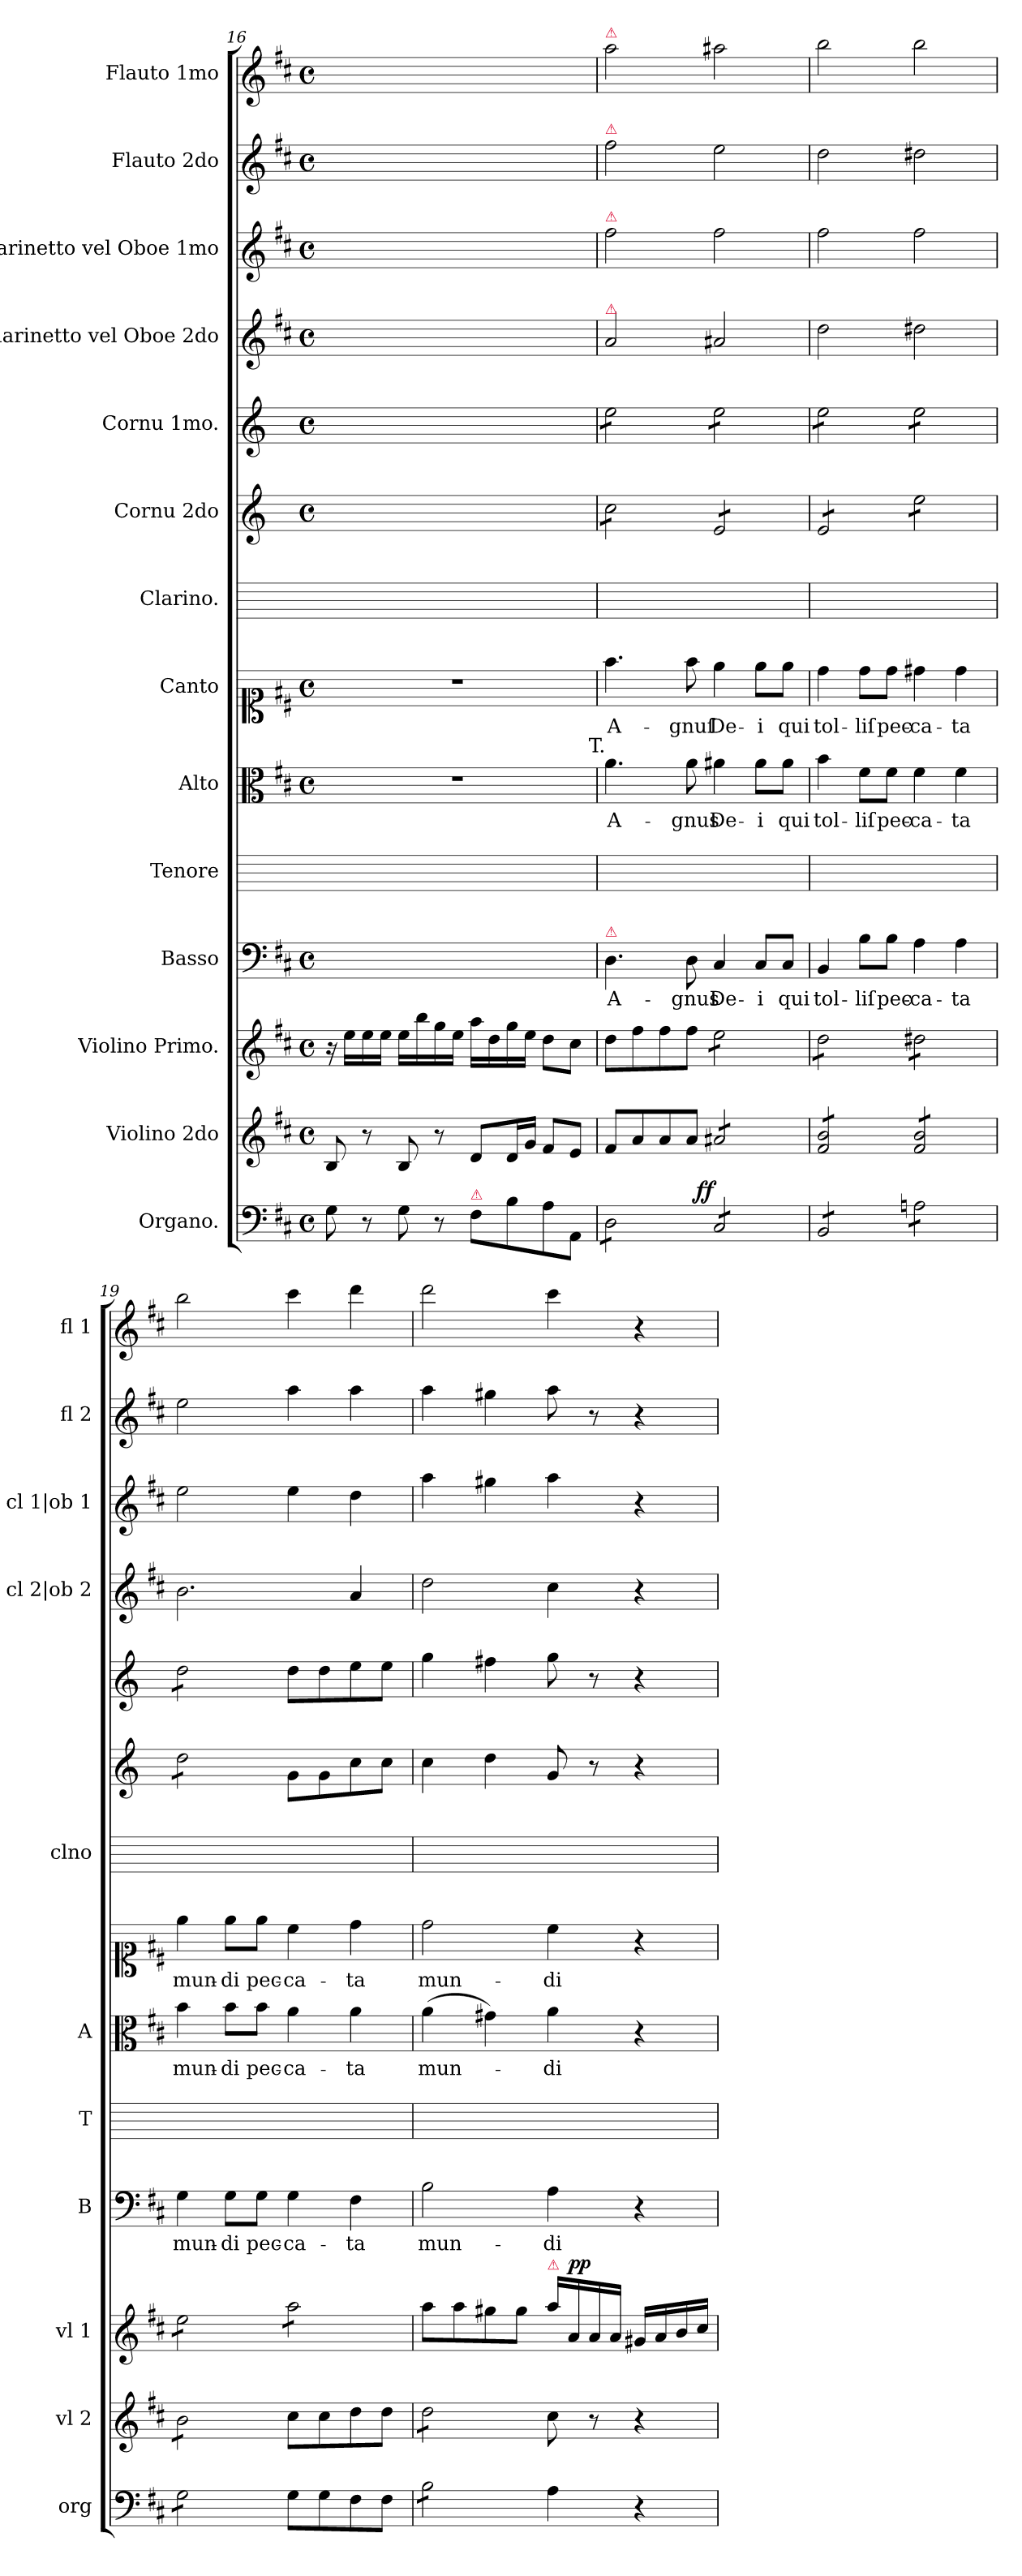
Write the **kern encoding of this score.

**kern	**dynam	**kern	**dynam	**kern	**dynam	**kern	**text	**kern	**kern	**text	**kern	**text	**dynam	**kern	**kern	**dynam	**kern	**dynam	**kern	**kern	**kern	**kern
*part14	*part14	*part13	*part13	*part12	*part12	*part11	*part11	*part10	*part9	*part9	*part8	*part8	*part8	*part7	*part6	*part6	*part5	*part5	*part4	*part3	*part2	*part1
*staff14	*staff14	*staff13	*staff13	*staff12	*staff12	*staff11	*staff11	*staff10	*staff9	*staff9	*staff8	*staff8	*staff8	*staff7	*staff6	*staff6	*staff5	*staff5	*staff4	*staff3	*staff2	*staff1
*I"Organo.	*	*I"Violino 2do	*	*I"Violino Primo.	*	*I"Basso	*	*I"Tenore	*I"Alto	*	*I"Canto	*	*	*I"Clarino.	*I"Cornu 2do	*	*I"Cornu 1mo.	*	*I"Clarinetto vel Oboe 2do	*I"Clarinetto vel Oboe 1mo	*I"Flauto 2do	*I"Flauto 1mo
*I'org	*	*I'vl 2	*	*I'vl 1	*	*I'B	*	*I'T	*I'A	*	*	*	*	*I'clno	*	*	*	*	*I'cl 2|ob 2	*I'cl 1|ob 1	*I'fl 2	*I'fl 1
*clefF4	*	*clefG2	*	*clefG2	*	*clefF4	*	*	*clefC3	*	*clefC1	*	*	*	*clefG2	*	*clefG2	*	*clefG2	*clefG2	*clefG2	*clefG2
*	*	*	*	*	*	*	*	*	*	*	*	*	*	*	*ITrd-1c-2	*	*ITrd-1c-2	*	*	*	*	*
*k[f#c#]	*	*k[f#c#]	*	*k[f#c#]	*	*k[f#c#]	*	*	*k[f#c#]	*	*k[f#c#]	*	*	*	*k[f#c#]	*	*k[f#c#]	*	*k[f#c#]	*k[f#c#]	*k[f#c#]	*k[f#c#]
*D:	*	*D:	*	*D:	*	*D:	*	*	*D:	*	*D:	*	*	*	*D:	*	*D:	*	*D:	*D:	*D:	*D:
*M4/4	*	*M4/4	*	*M4/4	*	*M4/4	*	*	*M4/4	*	*M4/4	*	*	*	*M4/4	*	*M4/4	*	*M4/4	*M4/4	*M4/4	*M4/4
*met(c)	*	*met(c)	*	*met(c)	*	*met(c)	*	*	*met(c)	*	*met(c)	*	*	*	*met(c)	*	*met(c)	*	*met(c)	*met(c)	*met(c)	*met(c)
=16	=16	=16	=16	=16	=16	=16	=16	=16	=16	=16	=16	=16	=16	=16	=16	=16	=16	=16	=16	=16	=16	=16
8G\	.	8B/	.	16r	.	1ryy	.	1ryy	1r	.	1r	.	.	1ryy	1ryy	.	1ryy	.	1ryy	1ryy	1ryy	1ryy
.	.	.	.	16ee\LL	.	.	.	.	.	.	.	.	.	.	.	.	.	.	.	.	.	.
8r	.	8r	.	16ee\	.	.	.	.	.	.	.	.	.	.	.	.	.	.	.	.	.	.
.	.	.	.	16ee\JJ	.	.	.	.	.	.	.	.	.	.	.	.	.	.	.	.	.	.
8G\	.	8B/	.	16ee\LL	.	.	.	.	.	.	.	.	.	.	.	.	.	.	.	.	.	.
.	.	.	.	16bb\	.	.	.	.	.	.	.	.	.	.	.	.	.	.	.	.	.	.
8r	.	8r	.	16gg\	.	.	.	.	.	.	.	.	.	.	.	.	.	.	.	.	.	.
.	.	.	.	16ee\JJ	.	.	.	.	.	.	.	.	.	.	.	.	.	.	.	.	.	.
!LO:TX:a:color=crimson:t=⚠	!	!	!	!	!	!	!	!	!	!	!	!	!	!	!	!	!	!	!	!	!	!
8F#\L	.	8d/L	.	16aa\LL	.	.	.	.	.	.	.	.	.	.	.	.	.	.	.	.	.	.
.	.	.	.	16dd\	.	.	.	.	.	.	.	.	.	.	.	.	.	.	.	.	.	.
8B\	.	16d/L	.	16gg\	.	.	.	.	.	.	.	.	.	.	.	.	.	.	.	.	.	.
.	.	16g/JJ	.	16ee\JJ	.	.	.	.	.	.	.	.	.	.	.	.	.	.	.	.	.	.
8A\	.	8f#/L	.	8dd\L	.	.	.	.	.	.	.	.	.	.	.	.	.	.	.	.	.	.
8AA/J	.	8e/J	.	8cc#\J	.	.	.	.	.	.	.	.	.	.	.	.	.	.	.	.	.	.
=17	=17	=17	=17	=17	=17	=17	=17	=17	=17	=17	=17	=17	=17	=17	=17	=17	=17	=17	=17	=17	=17	=17
!	!	!	!	!	!	!	!	!	!	!	!	!	!	!	!	!	!	!	!	!	!	!LO:TX:a:color=crimson:t=⚠
!	!	!	!	!	!	!	!	!	!	!	!	!	!	!	!	!	!	!	!	!	!LO:TX:a:color=crimson:t=⚠	!
!	!	!	!	!	!	!	!	!	!	!	!	!	!	!	!	!	!	!	!	!LO:TX:a:color=crimson:t=⚠	!	!
!	!	!	!	!	!	!	!	!	!	!	!	!	!	!	!	!	!	!	!LO:TX:a:color=crimson:t=⚠	!	!	!
!	!	!	!	!	!	!	!	!	!	!	!	!	!	!	!	!	!LO:TX:a:color=crimson:t=⚠	!	!	!	!	!
!	!	!	!	!	!	!	!	!	!	!	!	!	!	!	!LO:TX:a:color=crimson:t=⚠	!	!	!	!	!	!	!
!	!	!	!	!	!	!	!	!	!LO:TX:a:rj:t=T.	!	!	!	!	!	!	!	!	!	!	!	!	!
!	!	!	!	!	!	!LO:TX:a:color=crimson:t=⚠	!	!	!	!	!	!	!	!	!	!	!	!	!	!	!	!
!LO:TX:a:t=Tutti	!	!	!	!	!	!	!	!	!	!	!	!	!	!	!	!	!	!	!	!	!	!
!	!	!	!LO:DY:a	!	!LO:DY:a:rj	!	!	!	!	!	!	!	!LO:DY:a:rj	!	!	!LO:DY:a	!	!LO:DY:a:rj	!	!	!	!
*tremolo	*	*	*	*	*	*	*	*	*	*	*	*	*	*	*	*	*	*	*	*	*	*
*	*	*	*	*	*	*	*	*	*	*	*	*	*	*	*tremolo	*	*	*	*	*	*	*
*	*	*	*	*	*	*	*	*	*	*	*	*	*	*	*	*	*tremolo	*	*	*	*	*
8D\L	.	8f#/L	ffor&colon;	8dd\L	ffor&colon;	4.D\	A-	1ryy	4.a\	A-	4.ff#\	A-	ff&colon;	1ryy	8dd\L	ffor&colon;	8ff#\L	ff&colon;	2a/	2ff#\	2ff#\	2aa\
8D\	.	8a/	.	8ff#\	.	.	.	.	.	.	.	.	.	.	8dd\	.	8ff#\	.	.	.	.	.
8D\	.	8a/	.	8ff#\	.	.	.	.	.	.	.	.	.	.	8dd\	.	8ff#\	.	.	.	.	.
8D\J	.	8a/J	.	8ff#\J	.	8D\	-gnus	.	8a\	-gnus	8ff#\	-gnuſ	.	.	8dd\J	.	8ff#\J	.	.	.	.	.
!	!LO:DY:a:rj	!	!	!	!	!	!	!	!	!	!	!	!	!	!	!	!	!	!	!	!	!
*	*	*tremolo	*	*	*	*	*	*	*	*	*	*	*	*	*	*	*	*	*	*	*	*
*	*	*	*	*tremolo	*	*	*	*	*	*	*	*	*	*	*	*	*	*	*	*	*	*
8C#/L	ff.	8a#X/L	.	8ee\L	.	4C#/	De-	.	4a#X\	De-	4ee\	De-	.	.	8f#/L	.	8ff#\L	.	2a#X/	2ff#\	2ee\	2aa#X\
8C#/	.	8a#X/	.	8ee\	.	.	.	.	.	.	.	.	.	.	8f#/	.	8ff#\	.	.	.	.	.
8C#/	.	8a#X/	.	8ee\	.	8C#/L	-i	.	8a#\L	-i	8ee\L	-i	.	.	8f#/	.	8ff#\	.	.	.	.	.
8C#/J	.	8a#X/J	.	8ee\J	.	8C#/J	qui	.	8a#\J	qui	8ee\J	qui	.	.	8f#/J	.	8ff#\J	.	.	.	.	.
=18	=18	=18	=18	=18	=18	=18	=18	=18	=18	=18	=18	=18	=18	=18	=18	=18	=18	=18	=18	=18	=18	=18
8BB/L	.	8f#/ 8b/L	.	8dd\L	.	4BB/	tol-	1ryy	4b\	tol-	4dd\	tol-	.	1ryy	8f#/L	.	8ff#\L	.	2dd\	2ff#\	2dd\	2bb\
8BB/	.	8f#/ 8b/	.	8dd\	.	.	.	.	.	.	.	.	.	.	8f#/	.	8ff#\	.	.	.	.	.
8BB/	.	8f#/ 8b/	.	8dd\	.	8B\L	-liſ	.	8f#\L	-liſ	8dd\L	-liſ	.	.	8f#/	.	8ff#\	.	.	.	.	.
8BB/J	.	8f#/ 8b/J	.	8dd\J	.	8B\J	pec-	.	8f#\J	pec-	8dd\J	pec-	.	.	8f#/J	.	8ff#\J	.	.	.	.	.
8An\L	.	8f#/ 8b/L	.	8dd#X\L	.	4A\	-ca-	.	4f#\	-ca-	4dd#X\	-ca-	.	.	8ff#\L	.	8ff#\L	.	2dd#X\	2ff#\	2dd#X\	2bb\
8An\	.	8f#/ 8b/	.	8dd#X\	.	.	.	.	.	.	.	.	.	.	8ff#\	.	8ff#\	.	.	.	.	.
8An\	.	8f#/ 8b/	.	8dd#X\	.	4A\	-ta	.	4f#\	-ta	4dd#\	-ta	.	.	8ff#\	.	8ff#\	.	.	.	.	.
8An\J	.	8f#/ 8b/J	.	8dd#X\J	.	.	.	.	.	.	.	.	.	.	8ff#\J	.	8ff#\J	.	.	.	.	.
=19	=19	=19	=19	=19	=19	=19	=19	=19	=19	=19	=19	=19	=19	=19	=19	=19	=19	=19	=19	=19	=19	=19
8G\L	.	8b\L	.	8ee\L	.	4G\	mun-	1ryy	4b\	mun-	4ee\	mun-	.	1ryy	8ee\L	.	8ee\L	.	2.b\	2ee\	2ee\	2bb\
8G\	.	8b\	.	8ee\	.	.	.	.	.	.	.	.	.	.	8ee\	.	8ee\	.	.	.	.	.
8G\	.	8b\	.	8ee\	.	8G\L	-di	.	8b\L	-di	8ee\L	-di	.	.	8ee\	.	8ee\	.	.	.	.	.
8G\J	.	8b\J	.	8ee\J	.	8G\J	pec-	.	8b\J	pec-	8ee\J	pec-	.	.	8ee\J	.	8ee\J	.	.	.	.	.
*	*	*	*	*	*	*	*	*	*	*	*	*	*	*	*	*	*Xtremolo	*	*	*	*	*
*	*	*	*	*	*	*	*	*	*	*	*	*	*	*	*Xtremolo	*	*	*	*	*	*	*
*	*	*Xtremolo	*	*	*	*	*	*	*	*	*	*	*	*	*	*	*	*	*	*	*	*
*Xtremolo	*	*	*	*	*	*	*	*	*	*	*	*	*	*	*	*	*	*	*	*	*	*
8G\L	.	8cc#\L	.	8aa\L	.	4G\	-ca-	.	4a\	-ca-	4cc#\	-ca-	.	.	8a\L	.	8ee\L	.	.	4ee\	4aa\	4ccc#\
8G\	.	8cc#\	.	8aa\	.	.	.	.	.	.	.	.	.	.	8a\	.	8ee\	.	.	.	.	.
8F#\	.	8dd\	.	8aa\	.	4F#\	-ta	.	4a\	-ta	4dd\	-ta	.	.	8dd\	.	8ff#\	.	4a/	4dd\	4aa\	4ddd\
8F#\J	.	8dd\J	.	8aa\J	.	.	.	.	.	.	.	.	.	.	8dd\J	.	8ff#\J	.	.	.	.	.
*	*	*	*	*Xtremolo	*	*	*	*	*	*	*	*	*	*	*	*	*	*	*	*	*	*
=20	=20	=20	=20	=20	=20	=20	=20	=20	=20	=20	=20	=20	=20	=20	=20	=20	=20	=20	=20	=20	=20	=20
*tremolo	*	*	*	*	*	*	*	*	*	*	*	*	*	*	*	*	*	*	*	*	*	*
*	*	*tremolo	*	*	*	*	*	*	*	*	*	*	*	*	*	*	*	*	*	*	*	*
8B\L	.	8dd\L	.	8aa\L	.	2B\	mun-	1ryy	(4a\	mun-	2dd\	mun-	.	1ryy	4dd\	.	4aa\	.	2dd\	4aa\	4aa\	2ddd\
8B\	.	8dd\	.	8aa\	.	.	.	.	.	.	.	.	.	.	.	.	.	.	.	.	.	.
8B\	.	8dd\	.	8gg#X\	.	.	.	.	4g#X\)	.	.	.	.	.	4ee\	.	4gg#X\	.	.	4gg#X\	4gg#X\	.
8B\J	.	8dd\J	.	8gg#\J	.	.	.	.	.	.	.	.	.	.	.	.	.	.	.	.	.	.
*	*	*Xtremolo	*	*	*	*	*	*	*	*	*	*	*	*	*	*	*	*	*	*	*	*
*Xtremolo	*	*	*	*	*	*	*	*	*	*	*	*	*	*	*	*	*	*	*	*	*	*
!	!	!	!	!LO:TX:a:color=crimson:t=⚠	!	!	!	!	!	!	!	!	!	!	!	!	!	!	!	!	!	!
4A\	.	8cc#\	.	16aa\LL	.	4A\	-di	.	4a\	-di	4cc#\	-di	.	.	8a/	.	8aa\	.	4cc#\	4aa\	8aa\	4ccc#\
!	!	!	!	!	!LO:DY:a	!	!	!	!	!	!	!	!	!	!	!	!	!	!	!	!	!
.	.	.	.	16a/	pp.	.	.	.	.	.	.	.	.	.	.	.	.	.	.	.	.	.
.	.	8r	.	16a/	.	.	.	.	.	.	.	.	.	.	8r	.	8r	.	.	.	8r	.
.	.	.	.	16a/JJ	.	.	.	.	.	.	.	.	.	.	.	.	.	.	.	.	.	.
4r	.	4r	.	16g#X/LL	.	4r	.	.	4r	.	4r	.	.	.	4r	.	4r	.	4r	4r	4r	4r
.	.	.	.	16a/	.	.	.	.	.	.	.	.	.	.	.	.	.	.	.	.	.	.
.	.	.	.	16b/	.	.	.	.	.	.	.	.	.	.	.	.	.	.	.	.	.	.
.	.	.	.	16cc#/JJ	.	.	.	.	.	.	.	.	.	.	.	.	.	.	.	.	.	.
=	=	=	=	=	=	=	=	=	=	=	=	=	=	=	=	=	=	=	=	=	=	=
*-	*-	*-	*-	*-	*-	*-	*-	*-	*-	*-	*-	*-	*-	*-	*-	*-	*-	*-	*-	*-	*-	*-
